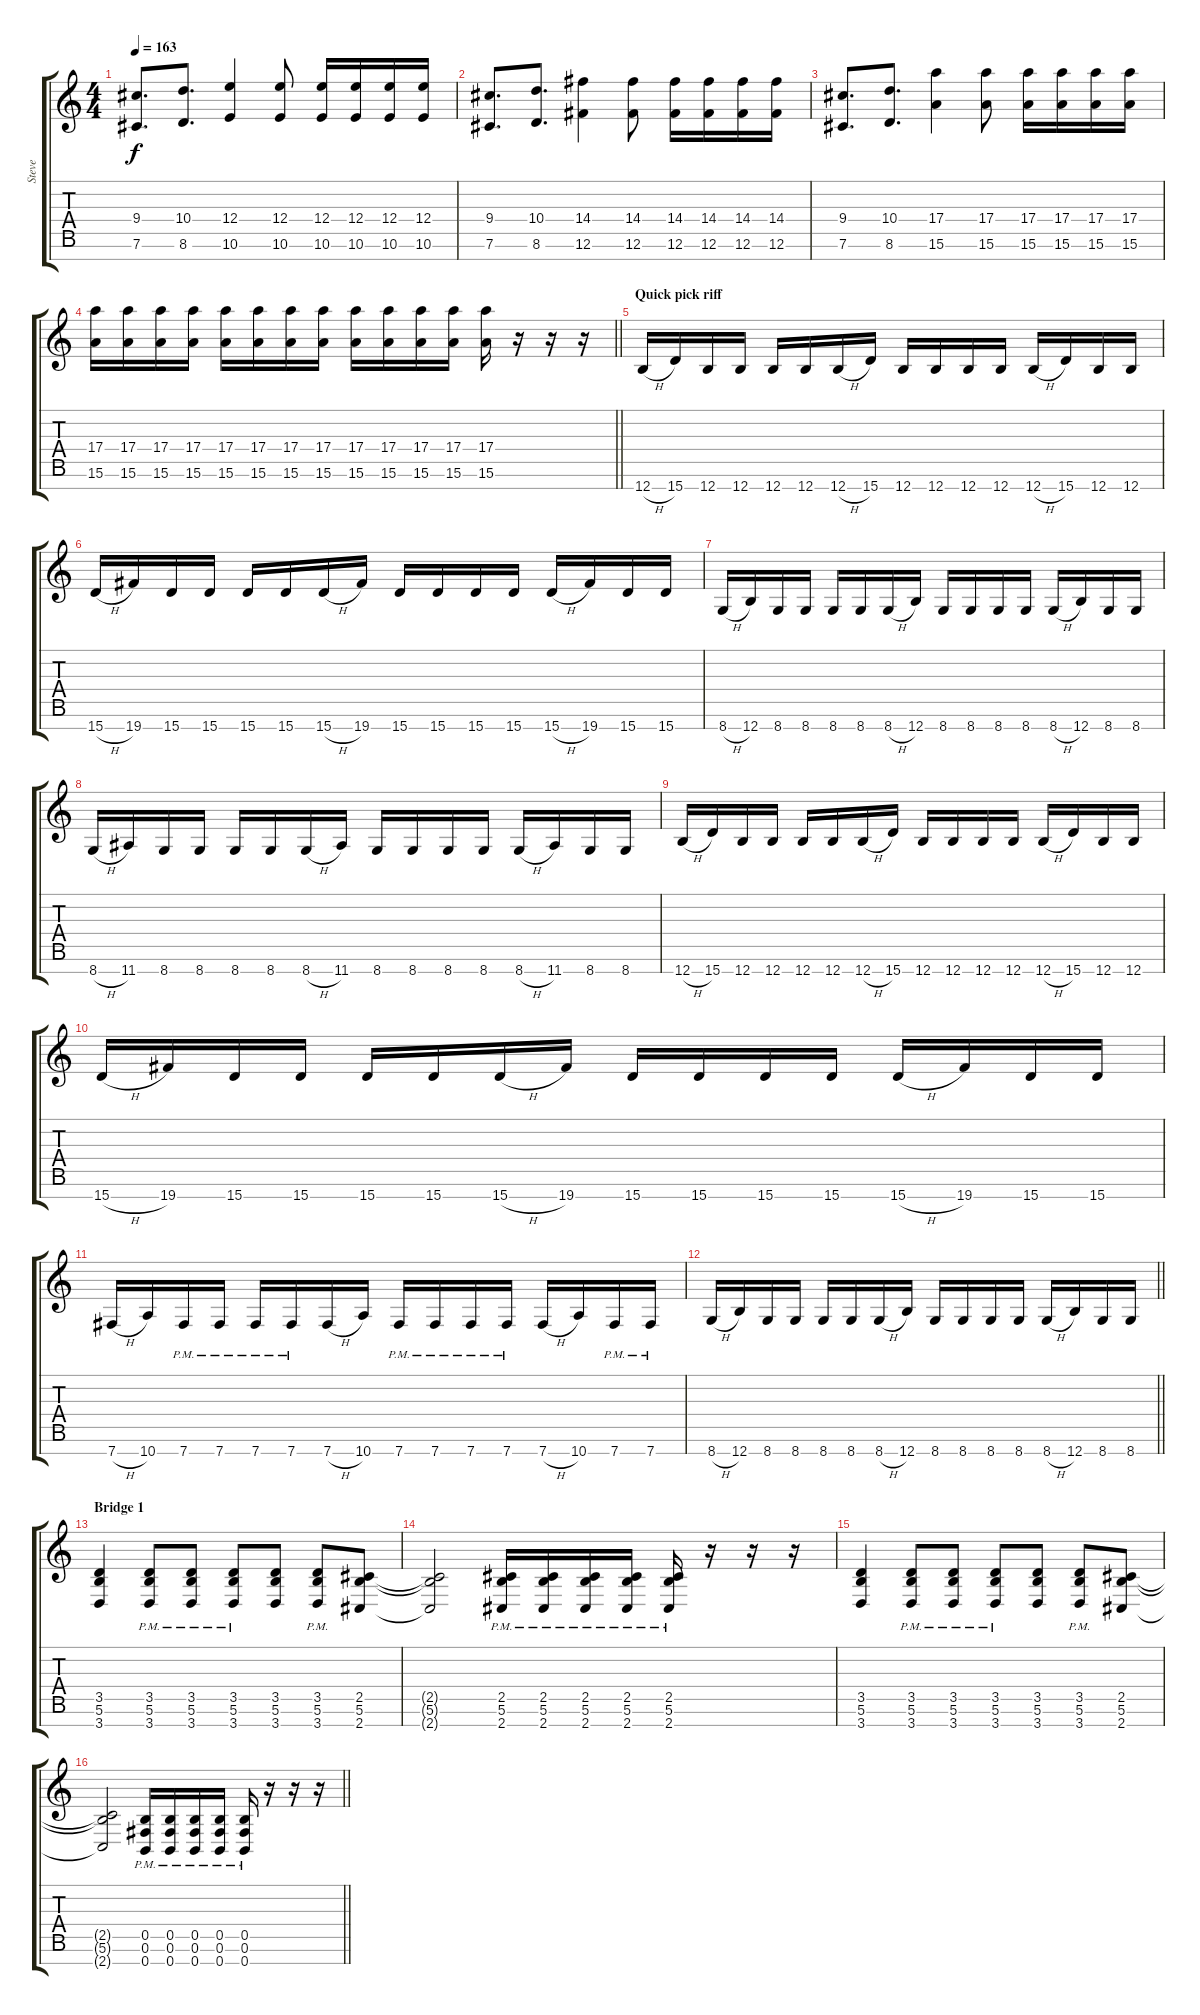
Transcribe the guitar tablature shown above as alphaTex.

\track ("Steve" "Steve") {instrument distortionguitar}
\staff {score tabs}
\tuning (Gb4 Db4 Ab3 E3 B2 Gb2 B1) {hide}
\ts (4 4)
\tempo 163
\clef g2
\ks c
(9.4 7.6).8{d dy f} (10.4 8.6).8{d} (12.4 10.6).4 (12.4 10.6).8 (12.4 10.6).16 (12.4 10.6).16 (12.4 10.6).16 (12.4 10.6).16 |
(9.4 7.6).8{d} (10.4 8.6).8{d} (14.4 12.6).4 (14.4 12.6).8 (14.4 12.6).16 (14.4 12.6).16 (14.4 12.6).16 (14.4 12.6).16 |
(9.4 7.6).8{d} (10.4 8.6).8{d} (17.4 15.6).4 (17.4 15.6).8 (17.4 15.6).16 (17.4 15.6).16 (17.4 15.6).16 (17.4 15.6).16 |
\barLineRight lightlight
(17.4 15.6).16 (17.4 15.6).16 (17.4 15.6).16 (17.4 15.6).16 (17.4 15.6).16 (17.4 15.6).16 (17.4 15.6).16 (17.4 15.6).16 (17.4 15.6).16 (17.4 15.6).16 (17.4 15.6).16 (17.4 15.6).16 (17.4 15.6).16 r.16 r.16 r.16 |
\section ("" "Quick pick riff")
12.7{h}.16 15.7.16 12.7.16 12.7.16 12.7.16 12.7.16 12.7{h}.16 15.7.16 12.7.16 12.7.16 12.7.16 12.7.16 12.7{h}.16 15.7.16 12.7.16 12.7.16 |
15.7{h}.16 19.7.16 15.7.16 15.7.16 15.7.16 15.7.16 15.7{h}.16 19.7.16 15.7.16 15.7.16 15.7.16 15.7.16 15.7{h}.16 19.7.16 15.7.16 15.7.16 |
8.7{h}.16 12.7.16 8.7.16 8.7.16 8.7.16 8.7.16 8.7{h}.16 12.7.16 8.7.16 8.7.16 8.7.16 8.7.16 8.7{h}.16 12.7.16 8.7.16 8.7.16 |
8.7{h}.16 11.7.16 8.7.16 8.7.16 8.7.16 8.7.16 8.7{h}.16 11.7.16 8.7.16 8.7.16 8.7.16 8.7.16 8.7{h}.16 11.7.16 8.7.16 8.7.16 |
12.7{h}.16 15.7.16 12.7.16 12.7.16 12.7.16 12.7.16 12.7{h}.16 15.7.16 12.7.16 12.7.16 12.7.16 12.7.16 12.7{h}.16 15.7.16 12.7.16 12.7.16 |
15.7{h}.16 19.7.16 15.7.16 15.7.16 15.7.16 15.7.16 15.7{h}.16 19.7.16 15.7.16 15.7.16 15.7.16 15.7.16 15.7{h}.16 19.7.16 15.7.16 15.7.16 |
7.7{h}.16 10.7.16 7.7{pm}.16 7.7{pm}.16 7.7{pm}.16 7.7{pm}.16 7.7{h}.16 10.7.16 7.7{pm}.16 7.7{pm}.16 7.7{pm}.16 7.7{pm}.16 7.7{h}.16 10.7.16 7.7{pm}.16 7.7{pm}.16 |
\barLineRight lightlight
8.7{h}.16 12.7.16 8.7.16 8.7.16 8.7.16 8.7.16 8.7{h}.16 12.7.16 8.7.16 8.7.16 8.7.16 8.7.16 8.7{h}.16 12.7.16 8.7.16 8.7.16 |
\section ("" "Bridge 1")
(3.5 5.6 3.7).4 (3.5{pm} 5.6{pm} 3.7{pm}).8 (3.5{pm} 5.6{pm} 3.7{pm}).8 (3.5{pm} 5.6{pm} 3.7{pm}).8 (3.5 5.6 3.7).8 (3.5{pm} 5.6{pm} 3.7{pm}).8 (2.5 5.6 2.7).8 |
(2.5{t} 5.6{t} 2.7{t}).2 (2.5{pm} 5.6{pm} 2.7{pm}).16 (2.5{pm} 5.6{pm} 2.7{pm}).16 (2.5{pm} 5.6{pm} 2.7{pm}).16 (2.5{pm} 5.6{pm} 2.7{pm}).16 (2.5{pm} 5.6{pm} 2.7{pm}).16 r.16 r.16 r.16 |
(3.5 5.6 3.7).4 (3.5{pm} 5.6{pm} 3.7{pm}).8 (3.5{pm} 5.6{pm} 3.7{pm}).8 (3.5{pm} 5.6{pm} 3.7{pm}).8 (3.5 5.6 3.7).8 (3.5{pm} 5.6{pm} 3.7{pm}).8 (2.5 5.6 2.7).8 |
\barLineRight lightlight
(2.5{t} 5.6{t} 2.7{t}).2 (0.5{pm} 0.6{pm} 0.7{pm}).16 (0.5{pm} 0.6{pm} 0.7{pm}).16 (0.5{pm} 0.6{pm} 0.7{pm}).16 (0.5{pm} 0.6{pm} 0.7{pm}).16 (0.5{pm} 0.6{pm} 0.7{pm}).16 r.16 r.16 r.16
